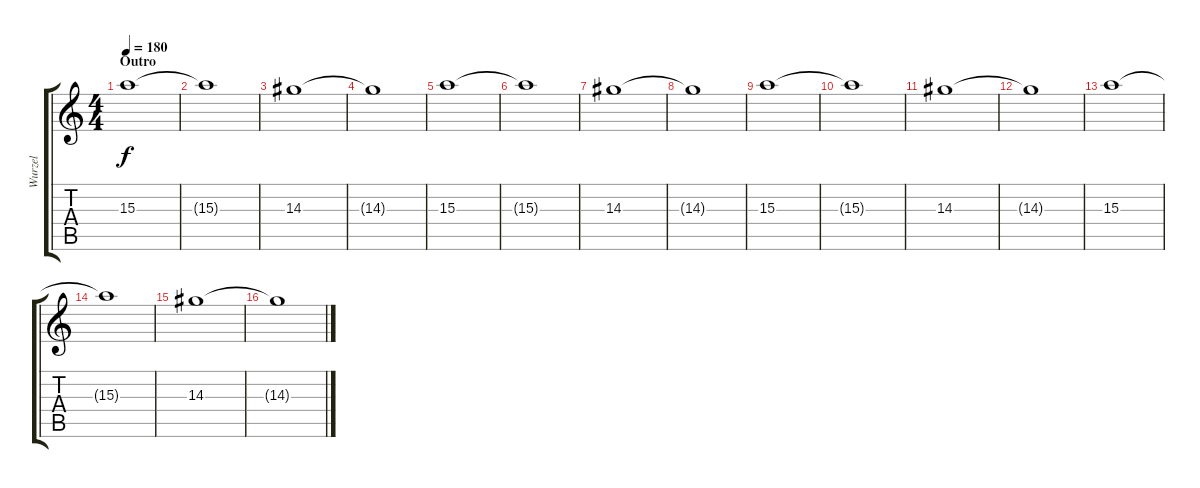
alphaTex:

\track ("Wurzel" "Wurzel") {instrument distortionguitar}
\staff {score tabs}
\tuning (Eb4 Bb3 Gb3 Db3 Ab2 Eb2) {hide}
\ts (4 4)
\section ("" "Outro")
\tempo 180
\clef g2
\ks c
15.3.1{dy f} |
15.3{t}.1 |
14.3.1 |
14.3{t}.1 |
15.3.1 |
15.3{t}.1 |
14.3.1 |
14.3{t}.1 |
15.3.1 |
15.3{t}.1 |
14.3.1 |
14.3{t}.1 |
15.3.1 |
15.3{t}.1 |
14.3.1 |
14.3{t}.1
